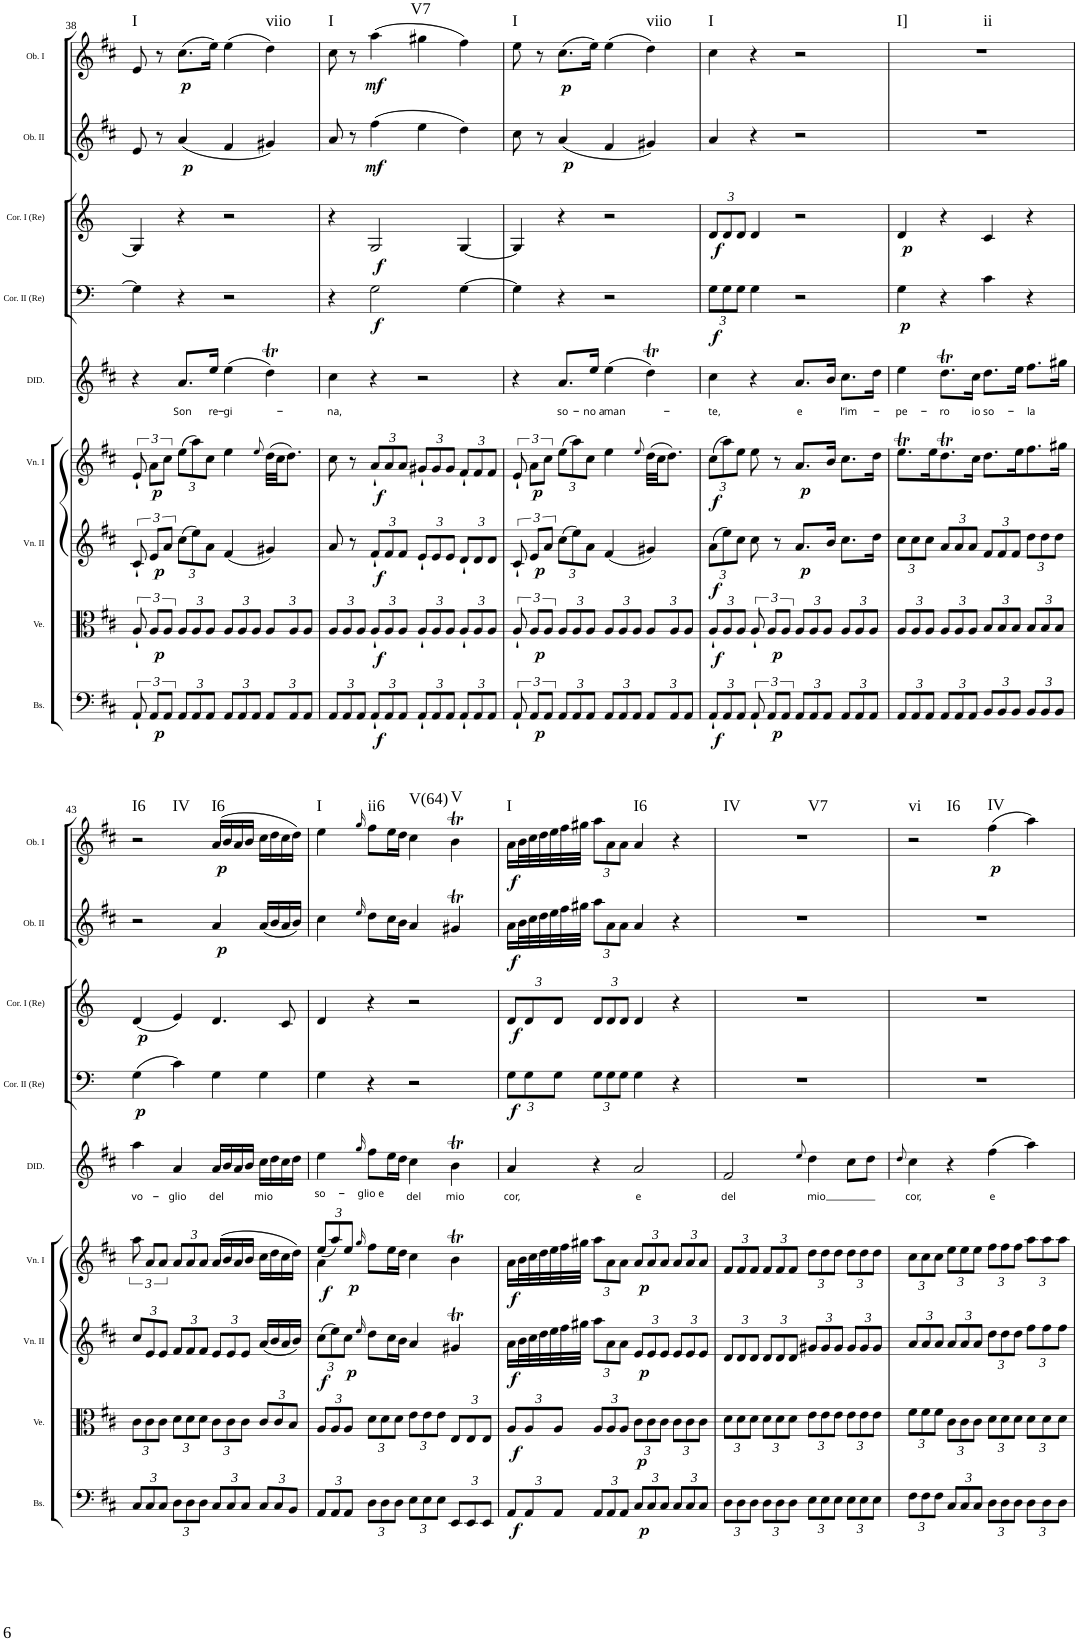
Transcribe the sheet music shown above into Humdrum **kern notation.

**kern	**dynam	**kern	**dynam	**kern	**dynam	**kern	**dynam	**kern	**text	**kern	**dynam	**kern	**dynam	**kern	**dynam	**kern	**dynam	**harte
*part9	*part9	*part8	*part8	*part7	*part7	*part6	*part6	*part5	*part5	*part4	*part4	*part3	*part3	*part2	*part2	*part1	*part1	*part1
*staff9	*staff9	*staff8	*staff8	*staff7	*staff7	*staff6	*staff6	*staff5	*staff5	*staff4	*staff4	*staff3	*staff3	*staff2	*staff2	*staff1	*staff1	*
*I"Bassi	*	*I"Viole	*	*I"Violino II	*	*I"Violino I	*	*I"DIDONE	*	*I"Corno II en Re	*	*I"Corno I en Re	*	*I"Oboe II	*	*I"Oboe I	*	*
*I'Bs.	*	*I'Ve.	*	*I'Vn. II	*	*I'Vn. I	*	*I'DID.	*	*I'Cor. II (Re)	*	*I'Cor. I (Re)	*	*I'Ob. II	*	*I'Ob. I	*	*
!!LO:PB:g=z
*clefF4	*	*clefC3	*	*clefG2	*	*clefG2	*	*clefG2	*	*clefF4	*	*clefG2	*	*clefG2	*	*clefG2	*	*
*	*	*	*	*	*	*	*	*	*	*Trd-1c-2	*	*Trd-1c-2	*	*	*	*	*	*
*k[f#c#]	*	*k[f#c#]	*	*k[f#c#]	*	*k[f#c#]	*	*k[f#c#]	*	*k[]	*	*k[]	*	*k[f#c#]	*	*k[f#c#]	*	*
*D:	*	*D:	*	*D:	*	*D:	*	*D:	*	*	*	*	*	*D:	*	*D:	*	*
*M4/4	*	*M4/4	*	*M4/4	*	*M4/4	*	*M4/4	*	*M4/4	*	*M4/4	*	*M4/4	*	*M4/4	*	*
*met(c)	*	*met(c)	*	*met(c)	*	*met(c)	*	*met(c)	*	*met(c)	*	*met(c)	*	*met(c)	*	*met(c)	*	*
=38	=38	=38	=38	=38	=38	=38	=38	=38	=38	=38	=38	=38	=38	=38	=38	=38	=38	=38
!	!	!	!	!	!	!	!	!	!	!	!	!	!	!	!	!	!	!LO:H:kt=I
12AA`/	.	12A`/	.	12c#`/	.	12e`/	.	4r	.	4G\]	.	4G/]	.	8e/	.	8e/	.	N
!	!LO:DY:b	!	!LO:DY:b	!	!LO:DY:b	!	!LO:DY:b	!	!	!	!	!	!	!	!	!	!	!
12AA/L	p	12A/L	p	12e/L	p	12a\L	p	.	.	.	.	.	.	.	.	.	.	.
.	.	.	.	.	.	.	.	.	.	.	.	.	.	8r	.	8r	.	.
12AA/J	.	12A/J	.	12a/J	.	12cc#\J	.	.	.	.	.	.	.	.	.	.	.	.
*Xbrackettup	*	*Xbrackettup	*	*Xbrackettup	*	*Xbrackettup	*	*	*	*	*	*	*	*	*	*	*	*
!	!	!	!	!	!	!	!	!	!LO:LY:b	!	!	!	!	!	!LO:DY:b	!	!LO:DY:b	!
12AA/L	.	12A/L	.	(>12cc#\L	.	(>12ee\L	.	8.a/L	Son	4r	.	4r	.	(<4a/	p	(>8.cc#\L	p	.
12AA/	.	12A/	.	12ee\)	.	12aa\)	.	.	.	.	.	.	.	.	.	.	.	.
12AA/J	.	12A/J	.	12a\J	.	12cc#\J	.	.	.	.	.	.	.	.	.	.	.	.
!	!	!	!	!	!	!	!	!	!LO:LY:b	!	!	!	!	!	!	!	!	!
.	.	.	.	.	.	.	.	16ee/Jk	re-	.	.	.	.	.	.	16ee\Jk)	.	.
!	!	!	!	!	!	!	!	!	!LO:LY:b	!	!	!	!	!	!	!	!	!
12AA/L	.	12A/L	.	(<4f#/	.	4ee\	.	(>4ee\	-gi-	2r	.	2r	.	4f#/	.	(>4ee\	.	.
12AA/	.	12A/	.	.	.	.	.	.	.	.	.	.	.	.	.	.	.	.
12AA/J	.	12A/J	.	.	.	.	.	.	.	.	.	.	.	.	.	.	.	.
.	.	.	.	.	.	8qee/	.	.	.	.	.	.	.	.	.	.	.	.
!	!	!	!	!	!	!	!	!	!	!	!	!	!	!	!	!	!	!LO:H:kt=viio
12AA/L	.	12A/L	.	4g#X/)	.	(>32dd\LLL	.	4ddT\)	.	.	.	.	.	4g#X/)	.	4dd\)	.	N
.	.	.	.	.	.	32cc#\JJ	.	.	.	.	.	.	.	.	.	.	.	.
.	.	.	.	.	.	8.dd\J)	.	.	.	.	.	.	.	.	.	.	.	.
12AA/	.	12A/	.	.	.	.	.	.	.	.	.	.	.	.	.	.	.	.
12AA/J	.	12A/J	.	.	.	.	.	.	.	.	.	.	.	.	.	.	.	.
=39	=39	=39	=39	=39	=39	=39	=39	=39	=39	=39	=39	=39	=39	=39	=39	=39	=39	=39
!	!	!	!	!	!	!	!	!	!LO:LY:b	!	!	!	!	!	!	!	!	!LO:H:kt=I
12AA/L	.	12A/L	.	8a/	.	8cc#\	.	4cc#\	-na,	4r	.	4r	.	8a/	.	8cc#\	.	N
12AA/	.	12A/	.	.	.	.	.	.	.	.	.	.	.	.	.	.	.	.
.	.	.	.	8r	.	8r	.	.	.	.	.	.	.	8r	.	8r	.	.
12AA/J	.	12A/J	.	.	.	.	.	.	.	.	.	.	.	.	.	.	.	.
!	!LO:DY:b	!	!LO:DY:b	!	!LO:DY:b	!	!LO:DY:b	!	!	!	!LO:DY:b	!	!LO:DY:b	!	!LO:DY:b	!	!LO:DY:b	!
12AA`/L	f	12A`/L	f	12f#`/L	f	12a`/L	f	4r	.	2G\	f	2G/	f	(>4ff#\	mf	(>4aa\	mf	.
12AA/	.	12A/	.	12f#/	.	12a/	.	.	.	.	.	.	.	.	.	.	.	.
12AA/J	.	12A/J	.	12f#/J	.	12a/J	.	.	.	.	.	.	.	.	.	.	.	.
!	!	!	!	!	!	!	!	!	!	!	!	!	!	!	!	!	!	!LO:H:kt=V7
12AA`/L	.	12A`/L	.	12e`/L	.	12g#X`/L	.	2r	.	.	.	.	.	4ee\	.	4gg#X\	.	N
12AA/	.	12A/	.	12e/	.	12g#/	.	.	.	.	.	.	.	.	.	.	.	.
12AA/J	.	12A/J	.	12e/J	.	12g#/J	.	.	.	.	.	.	.	.	.	.	.	.
12AA`/L	.	12A`/L	.	12d`/L	.	12f#`/L	.	.	.	[4G\	.	[4G/	.	4dd\)	.	4ff#\)	.	.
12AA/	.	12A/	.	12d/	.	12f#/	.	.	.	.	.	.	.	.	.	.	.	.
12AA/J	.	12A/J	.	12d/J	.	12f#/J	.	.	.	.	.	.	.	.	.	.	.	.
=40	=40	=40	=40	=40	=40	=40	=40	=40	=40	=40	=40	=40	=40	=40	=40	=40	=40	=40
*brackettup	*	*brackettup	*	*brackettup	*	*brackettup	*	*	*	*	*	*	*	*	*	*	*	*
!	!	!	!	!	!	!	!	!	!	!	!	!	!	!	!	!	!	!LO:H:kt=I
12AA`/	.	12A`/	.	12c#`/	.	12e`/	.	4r	.	4G\]	.	4G/]	.	8cc#\	.	8ee\	.	N
!	!LO:DY:b	!	!LO:DY:b	!	!LO:DY:b	!	!LO:DY:b	!	!	!	!	!	!	!	!	!	!	!
12AA/L	p	12A/L	p	12e/L	p	12a\L	p	.	.	.	.	.	.	.	.	.	.	.
.	.	.	.	.	.	.	.	.	.	.	.	.	.	8r	.	8r	.	.
12AA/J	.	12A/J	.	12a/J	.	12cc#\J	.	.	.	.	.	.	.	.	.	.	.	.
*Xbrackettup	*	*Xbrackettup	*	*Xbrackettup	*	*Xbrackettup	*	*	*	*	*	*	*	*	*	*	*	*
!	!	!	!	!	!	!	!	!	!LO:LY:b	!	!	!	!	!	!LO:DY:b	!	!LO:DY:b	!
12AA/L	.	12A/L	.	(>12cc#\L	.	(>12ee\L	.	8.a/L	so-	4r	.	4r	.	(<4a/	p	(>8.cc#\L	p	.
12AA/	.	12A/	.	12ee\)	.	12aa\)	.	.	.	.	.	.	.	.	.	.	.	.
12AA/J	.	12A/J	.	12a\J	.	12cc#\J	.	.	.	.	.	.	.	.	.	.	.	.
!	!	!	!	!	!	!	!	!	!LO:LY:b	!	!	!	!	!	!	!	!	!
.	.	.	.	.	.	.	.	16ee/Jk	no a-	.	.	.	.	.	.	16ee\Jk)	.	.
!	!	!	!	!	!	!	!	!	!LO:LY:b	!	!	!	!	!	!	!	!	!
12AA/L	.	12A/L	.	(<4f#/	.	4ee\	.	(>4ee\	-man-	2r	.	2r	.	4f#/	.	(>4ee\	.	.
12AA/	.	12A/	.	.	.	.	.	.	.	.	.	.	.	.	.	.	.	.
12AA/J	.	12A/J	.	.	.	.	.	.	.	.	.	.	.	.	.	.	.	.
.	.	.	.	.	.	8qee/	.	.	.	.	.	.	.	.	.	.	.	.
!	!	!	!	!	!	!	!	!	!	!	!	!	!	!	!	!	!	!LO:H:kt=viio
12AA/L	.	12A/L	.	4g#X/)	.	(>32dd\LLL	.	4ddT\)	.	.	.	.	.	4g#X/)	.	4dd\)	.	N
.	.	.	.	.	.	32cc#\JJ	.	.	.	.	.	.	.	.	.	.	.	.
.	.	.	.	.	.	8.dd\J)	.	.	.	.	.	.	.	.	.	.	.	.
12AA/	.	12A/	.	.	.	.	.	.	.	.	.	.	.	.	.	.	.	.
12AA/J	.	12A/J	.	.	.	.	.	.	.	.	.	.	.	.	.	.	.	.
=41	=41	=41	=41	=41	=41	=41	=41	=41	=41	=41	=41	=41	=41	=41	=41	=41	=41	=41
!	!	!	!	!	!	!	!	!	!LO:LY:b	!	!	!	!	!	!	!	!	!
*	*	*	*	*	*	*	*	*	*	*Xbrackettup	*	*Xbrackettup	*	*	*	*	*	*
!	!LO:DY:b	!	!LO:DY:b	!	!LO:DY:b	!	!LO:DY:b	!	!	!	!LO:DY:b	!	!LO:DY:b	!	!	!	!	!LO:H:kt=I
12AA`/L	f	12A`/L	f	(>12a\L	f	(>12cc#\L	f	4cc#\	-te,	12G\L	f	12d/L	f	4a/	.	4cc#\	.	N
12AA/	.	12A/	.	12ee\)	.	12aa\)	.	.	.	12G\	.	12d/	.	.	.	.	.	.
12AA/J	.	12A/J	.	12cc#\J	.	12ee\J	.	.	.	12G\J	.	12d/J	.	.	.	.	.	.
*brackettup	*	*brackettup	*	*	*	*	*	*	*	*	*	*	*	*	*	*	*	*
12AA`/	.	12A`/	.	8cc#\	.	8ee\	.	4r	.	4G\	.	4d/	.	4r	.	4r	.	.
!	!LO:DY:b	!	!LO:DY:b	!	!	!	!	!	!	!	!	!	!	!	!	!	!	!
12AA/L	p	12A/L	p	.	.	.	.	.	.	.	.	.	.	.	.	.	.	.
.	.	.	.	8r	.	8r	.	.	.	.	.	.	.	.	.	.	.	.
12AA/J	.	12A/J	.	.	.	.	.	.	.	.	.	.	.	.	.	.	.	.
*Xbrackettup	*	*Xbrackettup	*	*	*	*	*	*	*	*	*	*	*	*	*	*	*	*
!	!	!	!	!	!LO:DY:b	!	!LO:DY:b	!	!LO:LY:b	!	!	!	!	!	!	!	!	!
12AA/L	.	12A/L	.	8.a/L	p	8.a/L	p	8.a/L	e	2r	.	2r	.	2r	.	2r	.	.
12AA/	.	12A/	.	.	.	.	.	.	.	.	.	.	.	.	.	.	.	.
12AA/J	.	12A/J	.	.	.	.	.	.	.	.	.	.	.	.	.	.	.	.
.	.	.	.	16b/Jk	.	16b/Jk	.	16b/Jk	.	.	.	.	.	.	.	.	.	.
!	!	!	!	!	!	!	!	!	!LO:LY:b	!	!	!	!	!	!	!	!	!
12AA/L	.	12A/L	.	8.cc#\L	.	8.cc#\L	.	8.cc#\L	l’im-	.	.	.	.	.	.	.	.	.
12AA/	.	12A/	.	.	.	.	.	.	.	.	.	.	.	.	.	.	.	.
12AA/J	.	12A/J	.	.	.	.	.	.	.	.	.	.	.	.	.	.	.	.
.	.	.	.	16dd\Jk	.	16dd\Jk	.	16dd\Jk	.	.	.	.	.	.	.	.	.	.
=42	=42	=42	=42	=42	=42	=42	=42	=42	=42	=42	=42	=42	=42	=42	=42	=42	=42	=42
!	!	!	!	!	!	!	!	!	!LO:LY:b	!	!LO:DY:b	!	!LO:DY:b	!	!	!	!	!LO:H:n=1:kt=I]
!	!	!	!	!	!	!	!	!	!	!	!	!	!	!	!	!	!	!LO:H:n=2:kt=ii
12AA/L	.	12A/L	.	12cc#\L	.	8.eeT\L	.	4ee\	-pe-	4G\	p	4d/	p	1r	.	1r	.	N N
12AA/	.	12A/	.	12cc#\	.	.	.	.	.	.	.	.	.	.	.	.	.	.
12AA/J	.	12A/J	.	12cc#\J	.	.	.	.	.	.	.	.	.	.	.	.	.	.
.	.	.	.	.	.	16ee\K	.	.	.	.	.	.	.	.	.	.	.	.
!	!	!	!	!	!	!	!	!	!LO:LY:b	!	!	!	!	!	!	!	!	!
12AA/L	.	12A/L	.	12a/L	.	8.ddT\	.	8.ddT\L	-ro	4r	.	4r	.	.	.	.	.	.
12AA/	.	12A/	.	12a/	.	.	.	.	.	.	.	.	.	.	.	.	.	.
12AA/J	.	12A/J	.	12a/J	.	.	.	.	.	.	.	.	.	.	.	.	.	.
!	!	!	!	!	!	!	!	!	!LO:LY:b	!	!	!	!	!	!	!	!	!
.	.	.	.	.	.	16cc#\Jk	.	16cc#\Jk	io	.	.	.	.	.	.	.	.	.
!	!	!	!	!	!	!	!	!	!LO:LY:b	!	!	!	!	!	!	!	!	!
12BB/L	.	12B/L	.	12f#/L	.	8.dd\L	.	8.dd\L	so-	4c\	.	4c/	.	.	.	.	.	.
12BB/	.	12B/	.	12f#/	.	.	.	.	.	.	.	.	.	.	.	.	.	.
12BB/J	.	12B/J	.	12f#/J	.	.	.	.	.	.	.	.	.	.	.	.	.	.
.	.	.	.	.	.	16ee\K	.	16ee\Jk	.	.	.	.	.	.	.	.	.	.
!	!	!	!	!	!	!	!	!	!LO:LY:b	!	!	!	!	!	!	!	!	!
12BB/L	.	12B/L	.	12dd\L	.	8.ff#\	.	8.ff#\L	-la	4r	.	4r	.	.	.	.	.	.
12BB/	.	12B/	.	12dd\	.	.	.	.	.	.	.	.	.	.	.	.	.	.
12BB/J	.	12B/J	.	12dd\J	.	.	.	.	.	.	.	.	.	.	.	.	.	.
.	.	.	.	.	.	16gg#X\Jk	.	16gg#X\Jk	.	.	.	.	.	.	.	.	.	.
!!LO:LB:g=z
=43	=43	=43	=43	=43	=43	=43	=43	=43	=43	=43	=43	=43	=43	=43	=43	=43	=43	=43
*	*	*	*	*	*	*brackettup	*	*	*	*	*	*	*	*	*	*	*	*
!	!	!	!	!	!	!	!	!	!LO:LY:b	!	!LO:DY:b	!	!LO:DY:b	!	!	!	!	!LO:H:n=1:kt=I6
!	!	!	!	!	!	!	!	!	!	!	!	!	!	!	!	!	!	!LO:H:n=2:kt=IV
12C#/L	.	12c#\L	.	12cc#/L	.	12aa\	.	4aa\	vo-	(>4G\	p	(<4d/	p	2r	.	2r	.	N N
12C#/	.	12c#\	.	12e/	.	12a/L	.	.	.	.	.	.	.	.	.	.	.	.
12C#/J	.	12c#\J	.	12e/J	.	12a/J	.	.	.	.	.	.	.	.	.	.	.	.
*	*	*	*	*	*	*Xbrackettup	*	*	*	*	*	*	*	*	*	*	*	*
!	!	!	!	!	!	!	!	!	!LO:LY:b	!	!	!	!	!	!	!	!	!
12D\L	.	12d\L	.	12f#/L	.	12a/L	.	4a/	-glio	4c\)	.	4e/)	.	.	.	.	.	.
12D\	.	12d\	.	12f#/	.	12a/	.	.	.	.	.	.	.	.	.	.	.	.
12D\J	.	12d\J	.	12f#/J	.	12a/J	.	.	.	.	.	.	.	.	.	.	.	.
!	!	!	!	!	!	!	!	!	!LO:LY:b	!	!	!	!	!	!LO:DY:b	!	!LO:DY:b	!LO:H:kt=I6
12C#/L	.	12c#\L	.	12e/L	.	(>16a/LL	.	16a/LL	del	4G\	.	4.d/	.	4a/	p	(>16a/LL	p	N
.	.	.	.	.	.	16b/	.	16b/	.	.	.	.	.	.	.	16b/	.	.
12C#/	.	12c#\	.	12e/	.	.	.	.	.	.	.	.	.	.	.	.	.	.
.	.	.	.	.	.	16a/	.	16a/	.	.	.	.	.	.	.	16a/	.	.
12C#/J	.	12c#\J	.	12e/J	.	.	.	.	.	.	.	.	.	.	.	.	.	.
.	.	.	.	.	.	16b/JJ	.	16b/JJ	.	.	.	.	.	.	.	16b/JJ	.	.
!	!	!	!	!	!	!	!	!	!LO:LY:b	!	!	!	!	!	!	!	!	!
12C#/L	.	12c#/L	.	(<16a/LL	.	16cc#\LL	.	16cc#\LL	mio	4G\	.	.	.	(<16a/LL	.	16cc#\LL	.	.
.	.	.	.	16b/	.	16dd\	.	16dd\	.	.	.	.	.	16b/	.	16dd\	.	.
12C#/	.	12c#/	.	.	.	.	.	.	.	.	.	.	.	.	.	.	.	.
.	.	.	.	16a/	.	16cc#\	.	16cc#\	.	.	.	8c/	.	16a/	.	16cc#\	.	.
12BB/J	.	12B/J	.	.	.	.	.	.	.	.	.	.	.	.	.	.	.	.
.	.	.	.	16b/JJ)	.	16dd\JJ)	.	16dd\JJ	.	.	.	.	.	16b/JJ)	.	16dd\JJ)	.	.
=44	=44	=44	=44	=44	=44	=44	=44	=44	=44	=44	=44	=44	=44	=44	=44	=44	=44	=44
*	*	*	*	*	*	*^	*	*	*	*	*	*	*	*	*	*	*	*
!	!	!	!	!	!LO:DY:b	!	!	!LO:DY:b	!	!LO:LY:b	!	!	!	!	!	!	!	!	!LO:H:kt=I
12AA/L	.	12A/L	.	(>12cc#\L	f	(<12ee/L	4a\	f	4ee\	so-	4G\	.	4d/	.	4cc#\	.	4ee\	.	N
12AA/	.	12A/	.	12ee\)	.	12aa/)	.	.	.	.	.	.	.	.	.	.	.	.	.
!	!	!	!	!	!LO:DY:b	!	!	!LO:DY:b	!	!	!	!	!	!	!	!	!	!	!
12AA/J	.	12A/J	.	12cc#\J	p	12ee/J	.	p	.	.	.	.	.	.	.	.	.	.	.
.	.	.	.	16qee/	.	16qgg/	.	.	16qgg/	.	.	.	.	.	16qee/	.	16qgg/	.	.
!	!	!	!	!	!	!	!	!	!	!LO:LY:b	!	!	!	!	!	!	!	!	!LO:H:kt=ii6
12D\L	.	12d\L	.	8dd\L	.	8ff#\L	2.ryy	.	8ff#\L	glio e	4r	.	4r	.	8dd\L	.	8ff#\L	.	N
12D\	.	12d\	.	.	.	.	.	.	.	.	.	.	.	.	.	.	.	.	.
.	.	.	.	16cc#\L	.	16ee\L	.	.	16ee\L	.	.	.	.	.	16cc#\L	.	16ee\L	.	.
12D\J	.	12d\J	.	.	.	.	.	.	.	.	.	.	.	.	.	.	.	.	.
.	.	.	.	16b\JJ	.	16dd\JJ	.	.	16dd\JJ	.	.	.	.	.	16b\JJ	.	16dd\JJ	.	.
!	!	!	!	!	!	!	!	!	!	!LO:LY:b	!	!	!	!	!	!	!	!	!LO:H:kt=V(64)
12E\L	.	12e\L	.	4a/	.	4cc#\	.	.	4cc#\	del	2r	.	2r	.	4a/	.	4cc#\	.	N
12E\	.	12e\	.	.	.	.	.	.	.	.	.	.	.	.	.	.	.	.	.
12E\J	.	12e\J	.	.	.	.	.	.	.	.	.	.	.	.	.	.	.	.	.
!	!	!	!	!	!	!	!	!	!	!LO:LY:b	!	!	!	!	!	!	!	!	!LO:H:kt=V
12EE/L	.	12E/L	.	4g#Xt/	.	4bT\	.	.	4bT\	mio	.	.	.	.	4g#Xt/	.	4bT\	.	N
12EE/	.	12E/	.	.	.	.	.	.	.	.	.	.	.	.	.	.	.	.	.
12EE/J	.	12E/J	.	.	.	.	.	.	.	.	.	.	.	.	.	.	.	.	.
*	*	*	*	*	*	*v	*v	*	*	*	*	*	*	*	*	*	*	*	*
=45	=45	=45	=45	=45	=45	=45	=45	=45	=45	=45	=45	=45	=45	=45	=45	=45	=45	=45
!	!LO:DY:b	!	!LO:DY:b	!	!LO:DY:b	!	!LO:DY:b	!	!LO:LY:b	!	!LO:DY:b	!	!LO:DY:b	!	!LO:DY:b	!	!LO:DY:b	!LO:H:kt=I
12AA/L	f	12A/L	f	16a\LL	f	16a\LL	f	4a/	cor,	12G\L	f	12d/L	f	16a\LL	f	16a\LL	f	N
.	.	.	.	32b\L	.	32b\L	.	.	.	.	.	.	.	32b\L	.	32b\L	.	.
12AA/	.	12A/	.	.	.	.	.	.	.	12G\	.	12d/	.	.	.	.	.	.
.	.	.	.	32cc#\	.	32cc#\	.	.	.	.	.	.	.	32cc#\	.	32cc#\	.	.
.	.	.	.	32dd\	.	32dd\	.	.	.	.	.	.	.	32dd\	.	32dd\	.	.
.	.	.	.	32ee\	.	32ee\	.	.	.	.	.	.	.	32ee\	.	32ee\	.	.
12AA/J	.	12A/J	.	.	.	.	.	.	.	12G\J	.	12d/J	.	.	.	.	.	.
.	.	.	.	32ff#\	.	32ff#\	.	.	.	.	.	.	.	32ff#\	.	32ff#\	.	.
.	.	.	.	32gg#X\JJJ	.	32gg#X\JJJ	.	.	.	.	.	.	.	32gg#X\JJJ	.	32gg#X\JJJ	.	.
*	*	*	*	*	*	*	*	*	*	*	*	*	*	*Xbrackettup	*	*Xbrackettup	*	*
12AA/L	.	12A/L	.	12aa\L	.	12aa\L	.	4r	.	12G\L	.	12d/L	.	12aa\L	.	12aa\L	.	.
12AA/	.	12A/	.	12a\	.	12a\	.	.	.	12G\	.	12d/	.	12a\	.	12a\	.	.
12AA/J	.	12A/J	.	12a\J	.	12a\J	.	.	.	12G\J	.	12d/J	.	12a\J	.	12a\J	.	.
!	!LO:DY:b	!	!LO:DY:b	!	!LO:DY:b	!	!LO:DY:b	!	!LO:LY:b	!	!	!	!	!	!	!	!	!LO:H:kt=I6
12C#/L	p	12c#\L	p	12e/L	p	12a/L	p	2a/	e	4G\	.	4d/	.	4a/	.	4a/	.	N
12C#/	.	12c#\	.	12e/	.	12a/	.	.	.	.	.	.	.	.	.	.	.	.
12C#/J	.	12c#\J	.	12e/J	.	12a/J	.	.	.	.	.	.	.	.	.	.	.	.
12C#/L	.	12c#\L	.	12e/L	.	12a/L	.	.	.	4r	.	4r	.	4r	.	4r	.	.
12C#/	.	12c#\	.	12e/	.	12a/	.	.	.	.	.	.	.	.	.	.	.	.
12C#/J	.	12c#\J	.	12e/J	.	12a/J	.	.	.	.	.	.	.	.	.	.	.	.
=46	=46	=46	=46	=46	=46	=46	=46	=46	=46	=46	=46	=46	=46	=46	=46	=46	=46	=46
!	!	!	!	!	!	!	!	!	!LO:LY:b	!	!	!	!	!	!	!	!	!LO:H:n=1:kt=IV
!	!	!	!	!	!	!	!	!	!	!	!	!	!	!	!	!	!	!LO:H:n=2:kt=V7
12D\L	.	12d\L	.	12d/L	.	12f#/L	.	2f#/	del	1r	.	1r	.	1r	.	1r	.	N N
12D\	.	12d\	.	12d/	.	12f#/	.	.	.	.	.	.	.	.	.	.	.	.
12D\J	.	12d\J	.	12d/J	.	12f#/J	.	.	.	.	.	.	.	.	.	.	.	.
12D\L	.	12d\L	.	12d/L	.	12f#/L	.	.	.	.	.	.	.	.	.	.	.	.
12D\	.	12d\	.	12d/	.	12f#/	.	.	.	.	.	.	.	.	.	.	.	.
12D\J	.	12d\J	.	12d/J	.	12f#/J	.	.	.	.	.	.	.	.	.	.	.	.
.	.	.	.	.	.	.	.	8qee/	.	.	.	.	.	.	.	.	.	.
!	!	!	!	!	!	!	!	!	!LO:LY:b	!	!	!	!	!	!	!	!	!
12E\L	.	12e\L	.	12g#X/L	.	12dd\L	.	4dd\	mio	.	.	.	.	.	.	.	.	.
12E\	.	12e\	.	12g#/	.	12dd\	.	.	.	.	.	.	.	.	.	.	.	.
12E\J	.	12e\J	.	12g#/J	.	12dd\J	.	.	.	.	.	.	.	.	.	.	.	.
12E\L	.	12e\L	.	12g#/L	.	12dd\L	.	8cc#\L	.	.	.	.	.	.	.	.	.	.
12E\	.	12e\	.	12g#/	.	12dd\	.	.	.	.	.	.	.	.	.	.	.	.
.	.	.	.	.	.	.	.	8dd\J	.	.	.	.	.	.	.	.	.	.
12E\J	.	12e\J	.	12g#/J	.	12dd\J	.	.	.	.	.	.	.	.	.	.	.	.
=47	=47	=47	=47	=47	=47	=47	=47	=47	=47	=47	=47	=47	=47	=47	=47	=47	=47	=47
.	.	.	.	.	.	.	.	8qdd/	.	.	.	.	.	.	.	.	.	.
!	!	!	!	!	!	!	!	!	!LO:LY:b	!	!	!	!	!	!	!	!	!LO:H:n=1:kt=vi
!	!	!	!	!	!	!	!	!	!	!	!	!	!	!	!	!	!	!LO:H:n=2:kt=I6
12F#\L	.	12f#\L	.	12a/L	.	12cc#\L	.	4cc#\	cor,	1r	.	1r	.	1r	.	2r	.	N N
12F#\	.	12f#\	.	12a/	.	12cc#\	.	.	.	.	.	.	.	.	.	.	.	.
12F#\J	.	12f#\J	.	12a/J	.	12cc#\J	.	.	.	.	.	.	.	.	.	.	.	.
12C#/L	.	12c#\L	.	12a/L	.	12ee\L	.	4r	.	.	.	.	.	.	.	.	.	.
12C#/	.	12c#\	.	12a/	.	12ee\	.	.	.	.	.	.	.	.	.	.	.	.
12C#/J	.	12c#\J	.	12a/J	.	12ee\J	.	.	.	.	.	.	.	.	.	.	.	.
!	!	!	!	!	!	!	!	!	!LO:LY:b	!	!	!	!	!	!	!	!LO:DY:b	!LO:H:kt=IV
12D\L	.	12d\L	.	12dd\L	.	12ff#\L	.	(>4ff#\	e	.	.	.	.	.	.	(>4ff#\	p	N
12D\	.	12d\	.	12dd\	.	12ff#\	.	.	.	.	.	.	.	.	.	.	.	.
12D\J	.	12d\J	.	12dd\J	.	12ff#\J	.	.	.	.	.	.	.	.	.	.	.	.
12D\L	.	12d\L	.	12ff#\L	.	12aa\L	.	4aa\)	.	.	.	.	.	.	.	4aa\)	.	.
12D\	.	12d\	.	12ff#\	.	12aa\	.	.	.	.	.	.	.	.	.	.	.	.
12D\J	.	12d\J	.	12ff#\J	.	12aa\J	.	.	.	.	.	.	.	.	.	.	.	.
=	=	=	=	=	=	=	=	=	=	=	=	=	=	=	=	=	=	=
*-	*-	*-	*-	*-	*-	*-	*-	*-	*-	*-	*-	*-	*-	*-	*-	*-	*-	*-
